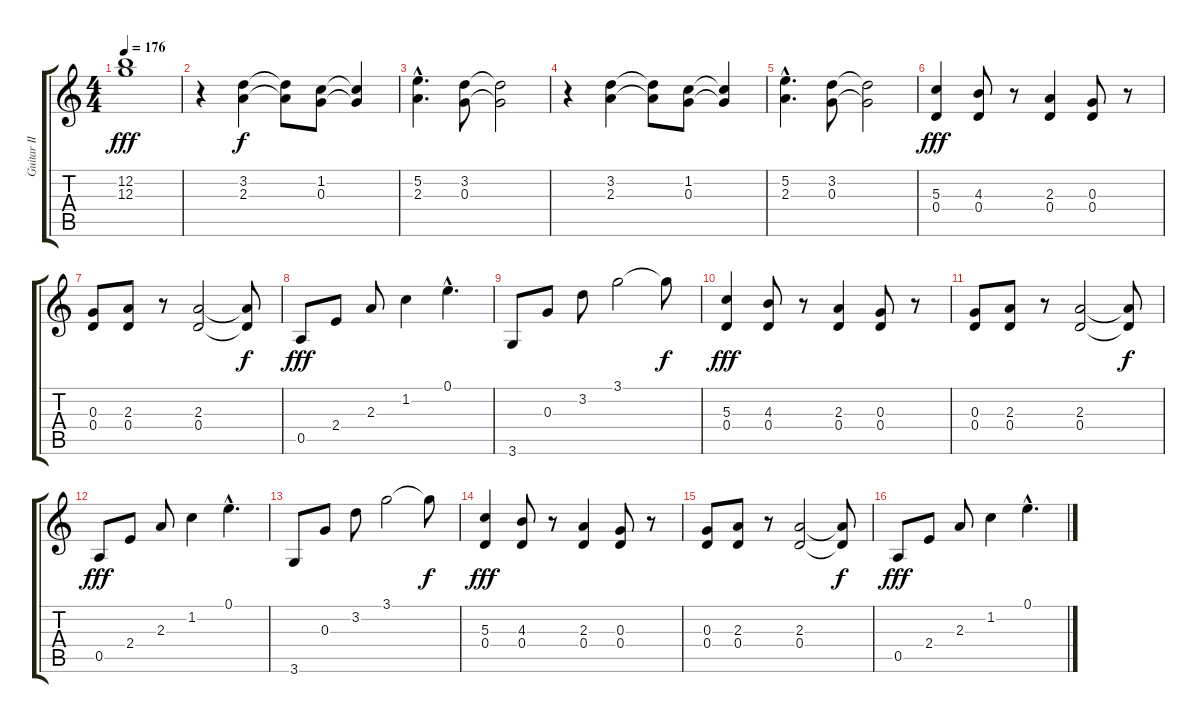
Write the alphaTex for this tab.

\track ("Guitar II" "Guitar II") {instrument distortionguitar}
\staff {score tabs}
\tuning (E4 B3 G3 D3 A2 E2) {hide}
\ts (4 4)
\tempo 176
\clef g2
\ks c
(12.2 12.3).1{dy fff} |
r.4 (3.2 2.3).4{dy f} (3.2{t} 2.3{t}).8 (1.2 0.3).8 (1.2{t} 0.3{t}).4 |
(5.2{hac} 2.3{hac}).4{d} (3.2 0.3).8 (3.2{t} 0.3{t}).2 |
r.4 (3.2 2.3).4 (3.2{t} 2.3{t}).8 (1.2 0.3).8 (1.2{t} 0.3{t}).4 |
(5.2{hac} 2.3{hac}).4{d} (3.2 0.3).8 (3.2{t} 0.3{t}).2 |
(5.3 0.4).4{dy fff} (4.3 0.4).8 r.8 (2.3 0.4).4 (0.3 0.4).8 r.8 |
(0.3 0.4).8 (2.3 0.4).8 r.8 (2.3 0.4).2 (2.3{t} 0.4{t}).8{dy f} |
0.5.8{dy fff} 2.4.8 2.3.8 1.2.4 0.1{hac}.4{d} |
3.6.8 0.3.8 3.2.8 3.1.2 3.1{t}.8{dy f} |
(5.3 0.4).4{dy fff} (4.3 0.4).8 r.8 (2.3 0.4).4 (0.3 0.4).8 r.8 |
(0.3 0.4).8 (2.3 0.4).8 r.8 (2.3 0.4).2 (2.3{t} 0.4{t}).8{dy f} |
0.5.8{dy fff} 2.4.8 2.3.8 1.2.4 0.1{hac}.4{d} |
3.6.8 0.3.8 3.2.8 3.1.2 3.1{t}.8{dy f} |
(5.3 0.4).4{dy fff} (4.3 0.4).8 r.8 (2.3 0.4).4 (0.3 0.4).8 r.8 |
(0.3 0.4).8 (2.3 0.4).8 r.8 (2.3 0.4).2 (2.3{t} 0.4{t}).8{dy f} |
0.5.8{dy fff} 2.4.8 2.3.8 1.2.4 0.1{hac}.4{d}
